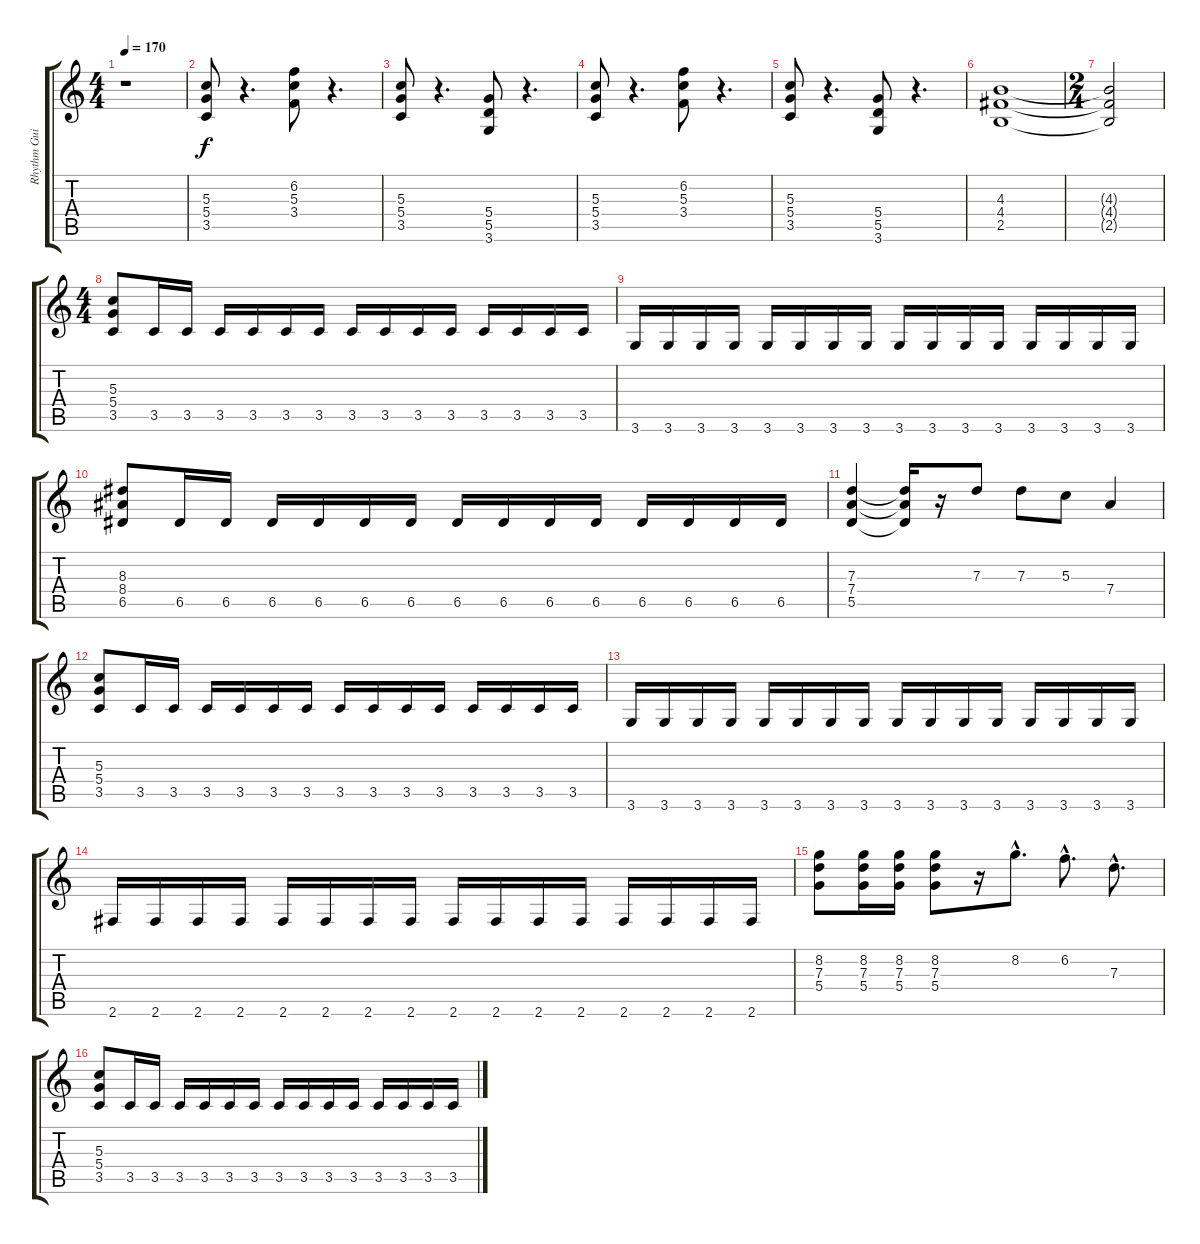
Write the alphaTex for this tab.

\track ("Rhythm Guitar" "Rhythm Gui") {instrument distortionguitar}
\staff {score tabs}
\tuning (E4 B3 G3 D3 A2 E2) {hide}
\ts (4 4)
\tempo 170
\clef g2
\ks c
r.1{dy f} |
(5.3 5.4 3.5).8 r.4{d} (6.2 5.3 3.4).8 r.4{d} |
(5.3 5.4 3.5).8 r.4{d} (5.4 5.5 3.6).8 r.4{d} |
(5.3 5.4 3.5).8 r.4{d} (6.2 5.3 3.4).8 r.4{d} |
(5.3 5.4 3.5).8 r.4{d} (5.4 5.5 3.6).8 r.4{d} |
(4.3 4.4 2.5).1 |
\ts (2 4)
(4.3{t} 4.4{t} 2.5{t}).2 |
\ts (4 4)
(5.3 5.4 3.5).8 3.5.16 3.5.16 3.5.16 3.5.16 3.5.16 3.5.16 3.5.16 3.5.16 3.5.16 3.5.16 3.5.16 3.5.16 3.5.16 3.5.16 |
3.6.16 3.6.16 3.6.16 3.6.16 3.6.16 3.6.16 3.6.16 3.6.16 3.6.16 3.6.16 3.6.16 3.6.16 3.6.16 3.6.16 3.6.16 3.6.16 |
(8.3 8.4 6.5).8 6.5.16 6.5.16 6.5.16 6.5.16 6.5.16 6.5.16 6.5.16 6.5.16 6.5.16 6.5.16 6.5.16 6.5.16 6.5.16 6.5.16 |
(7.3 7.4 5.5).4 (7.3{t} 7.4{t} 5.5{t}).16 r.16 7.3.8 7.3.8 5.3.8 7.4.4 |
(5.3 5.4 3.5).8 3.5.16 3.5.16 3.5.16 3.5.16 3.5.16 3.5.16 3.5.16 3.5.16 3.5.16 3.5.16 3.5.16 3.5.16 3.5.16 3.5.16 |
3.6.16 3.6.16 3.6.16 3.6.16 3.6.16 3.6.16 3.6.16 3.6.16 3.6.16 3.6.16 3.6.16 3.6.16 3.6.16 3.6.16 3.6.16 3.6.16 |
2.6.16 2.6.16 2.6.16 2.6.16 2.6.16 2.6.16 2.6.16 2.6.16 2.6.16 2.6.16 2.6.16 2.6.16 2.6.16 2.6.16 2.6.16 2.6.16 |
(8.2 7.3 5.4).8 (8.2 7.3 5.4).16 (8.2 7.3 5.4).16 (8.2 7.3 5.4).8 r.16 8.2{hac}.8{d} 6.2{hac}.8{d} 7.3{hac}.8{d} |
(5.3 5.4 3.5).8 3.5.16 3.5.16 3.5.16 3.5.16 3.5.16 3.5.16 3.5.16 3.5.16 3.5.16 3.5.16 3.5.16 3.5.16 3.5.16 3.5.16
